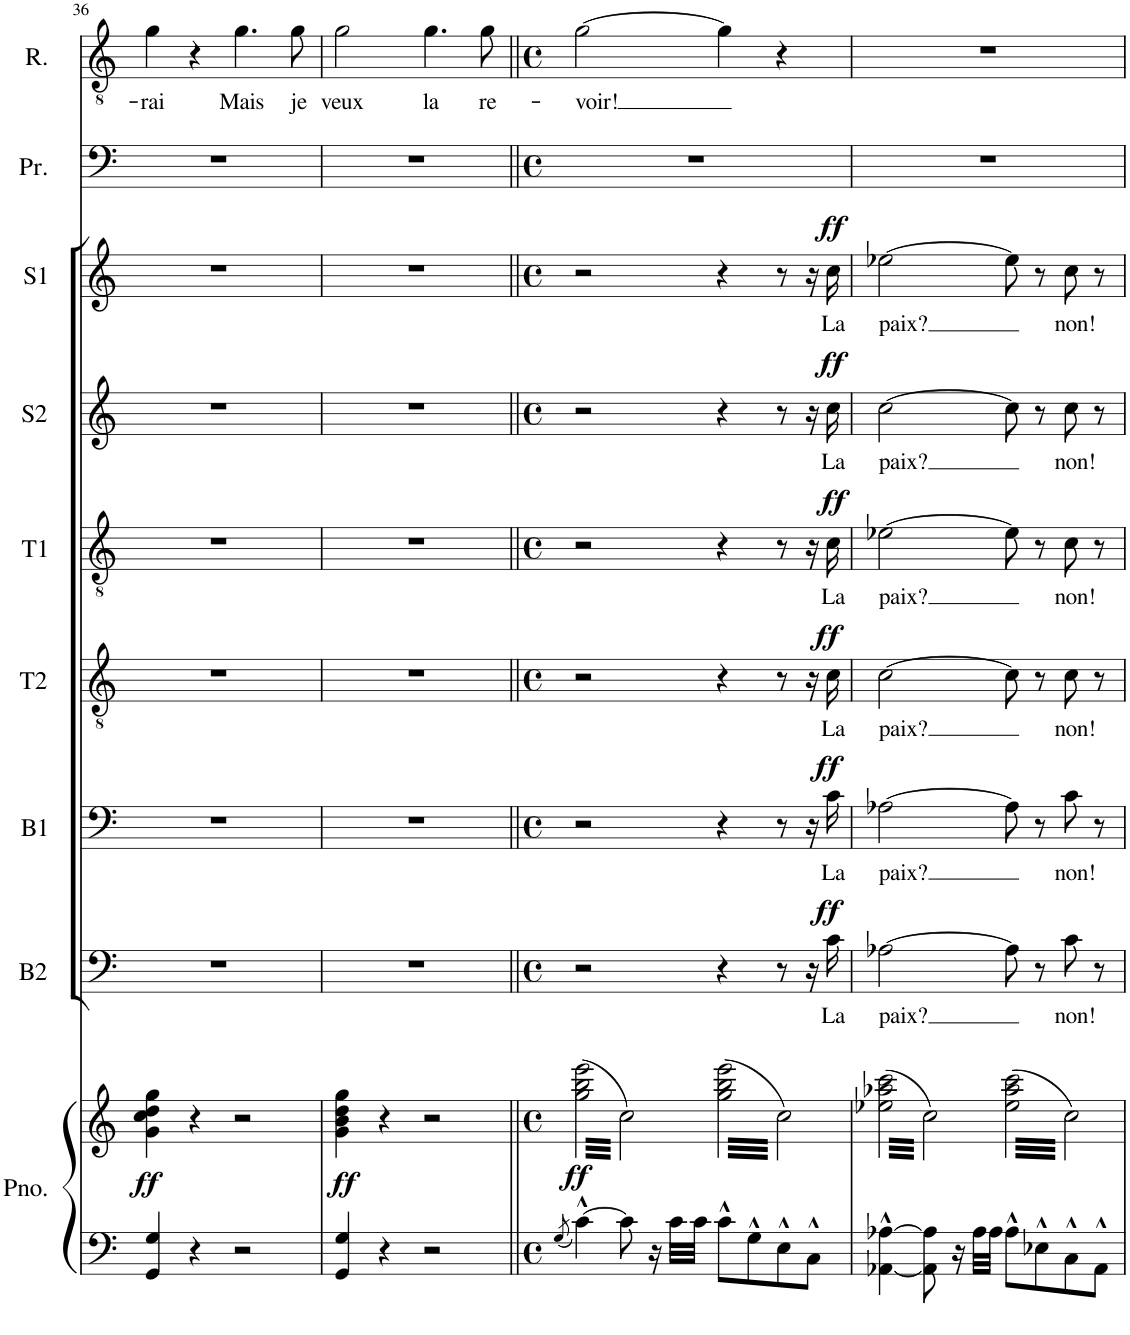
**kern	**kern	**dynam	**kern	**text	**dynam	**kern	**text	**dynam	**kern	**text	**dynam	**kern	**text	**dynam	**kern	**text	**dynam	**kern	**text	**dynam	**kern	**kern	**text
*part9	*part9	*part9	*part8	*part8	*part8	*part7	*part7	*part7	*part6	*part6	*part6	*part5	*part5	*part5	*part4	*part4	*part4	*part3	*part3	*part3	*part2	*part1	*part1
*staff10	*staff9	*staff9/10	*staff8	*staff8	*staff8	*staff7	*staff7	*staff7	*staff6	*staff6	*staff6	*staff5	*staff5	*staff5	*staff4	*staff4	*staff4	*staff3	*staff3	*staff3	*staff2	*staff1	*staff1
*I"Piano	*	*	*I"Basse 2	*	*	*I"Basse 1	*	*	*I"Tenor 2	*	*	*I"Tenor 1	*	*	*I"Soprano 2	*	*	*I"Soprano 1	*	*	*I"Prince	*I"Roméo	*
*I'Pno.	*	*	*I'B2	*	*	*I'B1	*	*	*I'T2	*	*	*I'T1	*	*	*I'S2	*	*	*I'S1	*	*	*I'Pr.	*I'R.	*
!!LO:PB:g=z
*clefF4	*clefG2	*	*clefF4	*	*	*clefF4	*	*	*clefGv2	*	*	*clefGv2	*	*	*clefG2	*	*	*clefG2	*	*	*clefF4	*clefGv2	*
*k[]	*k[]	*	*k[]	*	*	*k[]	*	*	*k[]	*	*	*k[]	*	*	*k[]	*	*	*k[]	*	*	*k[]	*k[]	*
*M2/2	*M2/2	*	*M2/2	*	*	*M2/2	*	*	*M2/2	*	*	*M2/2	*	*	*M2/2	*	*	*M2/2	*	*	*M2/2	*M2/2	*
*met(c|)	*met(c|)	*	*met(c|)	*	*	*met(c|)	*	*	*met(c|)	*	*	*met(c|)	*	*	*met(c|)	*	*	*met(c|)	*	*	*met(c|)	*met(c|)	*
=36	=36	=36	=36	=36	=36	=36	=36	=36	=36	=36	=36	=36	=36	=36	=36	=36	=36	=36	=36	=36	=36	=36	=36
!	!	!LO:DY:b	!	!	!	!	!	!	!	!	!	!	!	!	!	!	!	!	!	!	!	!	!LO:LY:b
4GG/ 4G/	4g\ 4cc\ 4dd\ 4gg\	ff	1r	.	.	1r	.	.	1r	.	.	1r	.	.	1r	.	.	1r	.	.	1r	4g\	-rai
4r	4r	.	.	.	.	.	.	.	.	.	.	.	.	.	.	.	.	.	.	.	.	4r	.
!	!	!	!	!	!	!	!	!	!	!	!	!	!	!	!	!	!	!	!	!	!	!	!LO:LY:b
2r	2r	.	.	.	.	.	.	.	.	.	.	.	.	.	.	.	.	.	.	.	.	4.g\	Mais
!	!	!	!	!	!	!	!	!	!	!	!	!	!	!	!	!	!	!	!	!	!	!	!LO:LY:b
.	.	.	.	.	.	.	.	.	.	.	.	.	.	.	.	.	.	.	.	.	.	8g\	je
=37	=37	=37	=37	=37	=37	=37	=37	=37	=37	=37	=37	=37	=37	=37	=37	=37	=37	=37	=37	=37	=37	=37	=37
!	!	!LO:DY:b	!	!	!	!	!	!	!	!	!	!	!	!	!	!	!	!	!	!	!	!	!LO:LY:b
4GG/ 4G/	4g\ 4b\ 4dd\ 4gg\	ff	1r	.	.	1r	.	.	1r	.	.	1r	.	.	1r	.	.	1r	.	.	1r	2g\	veux
4r	4r	.	.	.	.	.	.	.	.	.	.	.	.	.	.	.	.	.	.	.	.	.	.
!	!	!	!	!	!	!	!	!	!	!	!	!	!	!	!	!	!	!	!	!	!	!	!LO:LY:b
2r	2r	.	.	.	.	.	.	.	.	.	.	.	.	.	.	.	.	.	.	.	.	4.g\	la
!	!	!	!	!	!	!	!	!	!	!	!	!	!	!	!	!	!	!	!	!	!	!	!LO:LY:b
.	.	.	.	.	.	.	.	.	.	.	.	.	.	.	.	.	.	.	.	.	.	8g\	re-
=38||	=38||	=38||	=38||	=38||	=38||	=38||	=38||	=38||	=38||	=38||	=38||	=38||	=38||	=38||	=38||	=38||	=38||	=38||	=38||	=38||	=38||	=38||	=38||
*M4/4	*M4/4	*	*M4/4	*	*	*M4/4	*	*	*M4/4	*	*	*M4/4	*	*	*M4/4	*	*	*M4/4	*	*	*M4/4	*M4/4	*
*met(c)	*met(c)	*	*met(c)	*	*	*met(c)	*	*	*met(c)	*	*	*met(c)	*	*	*met(c)	*	*	*met(c)	*	*	*met(c)	*met(c)	*
8qG/	.	.	.	.	.	.	.	.	.	.	.	.	.	.	.	.	.	.	.	.	.	.	.
!	!	!LO:DY:b	!	!	!	!	!	!	!	!	!	!	!	!	!	!	!	!	!	!	!	!	!LO:LY:b
*	*tremolo	*	*	*	*	*	*	*	*	*	*	*	*	*	*	*	*	*	*	*	*	*	*
[4c^^\	(64gg\ 64bb\ 64eee\LLLL	ff	2r	.	.	2r	.	.	2r	.	.	2r	.	.	2r	.	.	2r	.	.	1r	[2g\	-voir!
.	64cc\)	.	.	.	.	.	.	.	.	.	.	.	.	.	.	.	.	.	.	.	.	.	.
.	64gg\ 64bb\ 64eee\	.	.	.	.	.	.	.	.	.	.	.	.	.	.	.	.	.	.	.	.	.	.
.	64cc\)	.	.	.	.	.	.	.	.	.	.	.	.	.	.	.	.	.	.	.	.	.	.
.	64gg\ 64bb\ 64eee\	.	.	.	.	.	.	.	.	.	.	.	.	.	.	.	.	.	.	.	.	.	.
.	64cc\)	.	.	.	.	.	.	.	.	.	.	.	.	.	.	.	.	.	.	.	.	.	.
.	64gg\ 64bb\ 64eee\	.	.	.	.	.	.	.	.	.	.	.	.	.	.	.	.	.	.	.	.	.	.
.	64cc\)	.	.	.	.	.	.	.	.	.	.	.	.	.	.	.	.	.	.	.	.	.	.
.	64gg\ 64bb\ 64eee\	.	.	.	.	.	.	.	.	.	.	.	.	.	.	.	.	.	.	.	.	.	.
.	64cc\)	.	.	.	.	.	.	.	.	.	.	.	.	.	.	.	.	.	.	.	.	.	.
.	64gg\ 64bb\ 64eee\	.	.	.	.	.	.	.	.	.	.	.	.	.	.	.	.	.	.	.	.	.	.
.	64cc\)	.	.	.	.	.	.	.	.	.	.	.	.	.	.	.	.	.	.	.	.	.	.
.	64gg\ 64bb\ 64eee\	.	.	.	.	.	.	.	.	.	.	.	.	.	.	.	.	.	.	.	.	.	.
.	64cc\)	.	.	.	.	.	.	.	.	.	.	.	.	.	.	.	.	.	.	.	.	.	.
.	64gg\ 64bb\ 64eee\	.	.	.	.	.	.	.	.	.	.	.	.	.	.	.	.	.	.	.	.	.	.
.	64cc\)	.	.	.	.	.	.	.	.	.	.	.	.	.	.	.	.	.	.	.	.	.	.
8c\]	64gg\ 64bb\ 64eee\	.	.	.	.	.	.	.	.	.	.	.	.	.	.	.	.	.	.	.	.	.	.
.	64cc\)	.	.	.	.	.	.	.	.	.	.	.	.	.	.	.	.	.	.	.	.	.	.
.	64gg\ 64bb\ 64eee\	.	.	.	.	.	.	.	.	.	.	.	.	.	.	.	.	.	.	.	.	.	.
.	64cc\)	.	.	.	.	.	.	.	.	.	.	.	.	.	.	.	.	.	.	.	.	.	.
.	64gg\ 64bb\ 64eee\	.	.	.	.	.	.	.	.	.	.	.	.	.	.	.	.	.	.	.	.	.	.
.	64cc\)	.	.	.	.	.	.	.	.	.	.	.	.	.	.	.	.	.	.	.	.	.	.
.	64gg\ 64bb\ 64eee\	.	.	.	.	.	.	.	.	.	.	.	.	.	.	.	.	.	.	.	.	.	.
.	64cc\)	.	.	.	.	.	.	.	.	.	.	.	.	.	.	.	.	.	.	.	.	.	.
16r	64gg\ 64bb\ 64eee\	.	.	.	.	.	.	.	.	.	.	.	.	.	.	.	.	.	.	.	.	.	.
.	64cc\)	.	.	.	.	.	.	.	.	.	.	.	.	.	.	.	.	.	.	.	.	.	.
.	64gg\ 64bb\ 64eee\	.	.	.	.	.	.	.	.	.	.	.	.	.	.	.	.	.	.	.	.	.	.
.	64cc\)	.	.	.	.	.	.	.	.	.	.	.	.	.	.	.	.	.	.	.	.	.	.
32c\LLL	64gg\ 64bb\ 64eee\	.	.	.	.	.	.	.	.	.	.	.	.	.	.	.	.	.	.	.	.	.	.
.	64cc\)	.	.	.	.	.	.	.	.	.	.	.	.	.	.	.	.	.	.	.	.	.	.
32c\JJJ	64gg\ 64bb\ 64eee\	.	.	.	.	.	.	.	.	.	.	.	.	.	.	.	.	.	.	.	.	.	.
.	64cc\)JJJJ	.	.	.	.	.	.	.	.	.	.	.	.	.	.	.	.	.	.	.	.	.	.
8c^^\L	(64gg\ 64bb\ 64eee\LLLL	.	4r	.	.	4r	.	.	4r	.	.	4r	.	.	4r	.	.	4r	.	.	.	4g\]	.
.	64cc\)	.	.	.	.	.	.	.	.	.	.	.	.	.	.	.	.	.	.	.	.	.	.
.	64gg\ 64bb\ 64eee\	.	.	.	.	.	.	.	.	.	.	.	.	.	.	.	.	.	.	.	.	.	.
.	64cc\)	.	.	.	.	.	.	.	.	.	.	.	.	.	.	.	.	.	.	.	.	.	.
.	64gg\ 64bb\ 64eee\	.	.	.	.	.	.	.	.	.	.	.	.	.	.	.	.	.	.	.	.	.	.
.	64cc\)	.	.	.	.	.	.	.	.	.	.	.	.	.	.	.	.	.	.	.	.	.	.
.	64gg\ 64bb\ 64eee\	.	.	.	.	.	.	.	.	.	.	.	.	.	.	.	.	.	.	.	.	.	.
.	64cc\)	.	.	.	.	.	.	.	.	.	.	.	.	.	.	.	.	.	.	.	.	.	.
8G^^\	64gg\ 64bb\ 64eee\	.	.	.	.	.	.	.	.	.	.	.	.	.	.	.	.	.	.	.	.	.	.
.	64cc\)	.	.	.	.	.	.	.	.	.	.	.	.	.	.	.	.	.	.	.	.	.	.
.	64gg\ 64bb\ 64eee\	.	.	.	.	.	.	.	.	.	.	.	.	.	.	.	.	.	.	.	.	.	.
.	64cc\)	.	.	.	.	.	.	.	.	.	.	.	.	.	.	.	.	.	.	.	.	.	.
.	64gg\ 64bb\ 64eee\	.	.	.	.	.	.	.	.	.	.	.	.	.	.	.	.	.	.	.	.	.	.
.	64cc\)	.	.	.	.	.	.	.	.	.	.	.	.	.	.	.	.	.	.	.	.	.	.
.	64gg\ 64bb\ 64eee\	.	.	.	.	.	.	.	.	.	.	.	.	.	.	.	.	.	.	.	.	.	.
.	64cc\)	.	.	.	.	.	.	.	.	.	.	.	.	.	.	.	.	.	.	.	.	.	.
8E^^\	64gg\ 64bb\ 64eee\	.	8r	.	.	8r	.	.	8r	.	.	8r	.	.	8r	.	.	8r	.	.	.	4r	.
.	64cc\)	.	.	.	.	.	.	.	.	.	.	.	.	.	.	.	.	.	.	.	.	.	.
.	64gg\ 64bb\ 64eee\	.	.	.	.	.	.	.	.	.	.	.	.	.	.	.	.	.	.	.	.	.	.
.	64cc\)	.	.	.	.	.	.	.	.	.	.	.	.	.	.	.	.	.	.	.	.	.	.
.	64gg\ 64bb\ 64eee\	.	.	.	.	.	.	.	.	.	.	.	.	.	.	.	.	.	.	.	.	.	.
.	64cc\)	.	.	.	.	.	.	.	.	.	.	.	.	.	.	.	.	.	.	.	.	.	.
.	64gg\ 64bb\ 64eee\	.	.	.	.	.	.	.	.	.	.	.	.	.	.	.	.	.	.	.	.	.	.
.	64cc\)	.	.	.	.	.	.	.	.	.	.	.	.	.	.	.	.	.	.	.	.	.	.
8C^^\J	64gg\ 64bb\ 64eee\	.	16r	.	.	16r	.	.	16r	.	.	16r	.	.	16r	.	.	16r	.	.	.	.	.
.	64cc\)	.	.	.	.	.	.	.	.	.	.	.	.	.	.	.	.	.	.	.	.	.	.
.	64gg\ 64bb\ 64eee\	.	.	.	.	.	.	.	.	.	.	.	.	.	.	.	.	.	.	.	.	.	.
.	64cc\)	.	.	.	.	.	.	.	.	.	.	.	.	.	.	.	.	.	.	.	.	.	.
!	!	!	!	!LO:LY:b	!LO:DY:a	!	!LO:LY:b	!LO:DY:a	!	!LO:LY:b	!LO:DY:a	!	!LO:LY:b	!LO:DY:a	!	!LO:LY:b	!LO:DY:a	!	!LO:LY:b	!LO:DY:a	!	!	!
.	64gg\ 64bb\ 64eee\	.	16c\	La	ff	16c\	La	ff	16c\	La	ff	16c\	La	ff	16cc\	La	ff	16cc\	La	ff	.	.	.
.	64cc\)	.	.	.	.	.	.	.	.	.	.	.	.	.	.	.	.	.	.	.	.	.	.
.	64gg\ 64bb\ 64eee\	.	.	.	.	.	.	.	.	.	.	.	.	.	.	.	.	.	.	.	.	.	.
.	64cc\)JJJJ	.	.	.	.	.	.	.	.	.	.	.	.	.	.	.	.	.	.	.	.	.	.
=39	=39	=39	=39	=39	=39	=39	=39	=39	=39	=39	=39	=39	=39	=39	=39	=39	=39	=39	=39	=39	=39	=39	=39
!	!	!	!	!LO:LY:b	!	!	!LO:LY:b	!	!	!LO:LY:b	!	!	!LO:LY:b	!	!	!LO:LY:b	!	!	!LO:LY:b	!	!	!	!
[4AA-X\^^ [4A-X\^^	(64ee-X\ 64aa-X\ 64ccc\LLLL	.	[2A-X\	paix?	.	[2A-X\	paix?	.	[2c\	paix?	.	[2e-X\	paix?	.	[2cc\	paix?	.	[2ee-X\	paix?	.	1r	1r	.
.	64cc\)	.	.	.	.	.	.	.	.	.	.	.	.	.	.	.	.	.	.	.	.	.	.
.	64ee-X\ 64aa-X\ 64ccc\	.	.	.	.	.	.	.	.	.	.	.	.	.	.	.	.	.	.	.	.	.	.
.	64cc\)	.	.	.	.	.	.	.	.	.	.	.	.	.	.	.	.	.	.	.	.	.	.
.	64ee-X\ 64aa-X\ 64ccc\	.	.	.	.	.	.	.	.	.	.	.	.	.	.	.	.	.	.	.	.	.	.
.	64cc\)	.	.	.	.	.	.	.	.	.	.	.	.	.	.	.	.	.	.	.	.	.	.
.	64ee-X\ 64aa-X\ 64ccc\	.	.	.	.	.	.	.	.	.	.	.	.	.	.	.	.	.	.	.	.	.	.
.	64cc\)	.	.	.	.	.	.	.	.	.	.	.	.	.	.	.	.	.	.	.	.	.	.
.	64ee-X\ 64aa-X\ 64ccc\	.	.	.	.	.	.	.	.	.	.	.	.	.	.	.	.	.	.	.	.	.	.
.	64cc\)	.	.	.	.	.	.	.	.	.	.	.	.	.	.	.	.	.	.	.	.	.	.
.	64ee-X\ 64aa-X\ 64ccc\	.	.	.	.	.	.	.	.	.	.	.	.	.	.	.	.	.	.	.	.	.	.
.	64cc\)	.	.	.	.	.	.	.	.	.	.	.	.	.	.	.	.	.	.	.	.	.	.
.	64ee-X\ 64aa-X\ 64ccc\	.	.	.	.	.	.	.	.	.	.	.	.	.	.	.	.	.	.	.	.	.	.
.	64cc\)	.	.	.	.	.	.	.	.	.	.	.	.	.	.	.	.	.	.	.	.	.	.
.	64ee-X\ 64aa-X\ 64ccc\	.	.	.	.	.	.	.	.	.	.	.	.	.	.	.	.	.	.	.	.	.	.
.	64cc\)	.	.	.	.	.	.	.	.	.	.	.	.	.	.	.	.	.	.	.	.	.	.
8AA-\] 8A-\]	64ee-X\ 64aa-X\ 64ccc\	.	.	.	.	.	.	.	.	.	.	.	.	.	.	.	.	.	.	.	.	.	.
.	64cc\)	.	.	.	.	.	.	.	.	.	.	.	.	.	.	.	.	.	.	.	.	.	.
.	64ee-X\ 64aa-X\ 64ccc\	.	.	.	.	.	.	.	.	.	.	.	.	.	.	.	.	.	.	.	.	.	.
.	64cc\)	.	.	.	.	.	.	.	.	.	.	.	.	.	.	.	.	.	.	.	.	.	.
.	64ee-X\ 64aa-X\ 64ccc\	.	.	.	.	.	.	.	.	.	.	.	.	.	.	.	.	.	.	.	.	.	.
.	64cc\)	.	.	.	.	.	.	.	.	.	.	.	.	.	.	.	.	.	.	.	.	.	.
.	64ee-X\ 64aa-X\ 64ccc\	.	.	.	.	.	.	.	.	.	.	.	.	.	.	.	.	.	.	.	.	.	.
.	64cc\)	.	.	.	.	.	.	.	.	.	.	.	.	.	.	.	.	.	.	.	.	.	.
16r	64ee-X\ 64aa-X\ 64ccc\	.	.	.	.	.	.	.	.	.	.	.	.	.	.	.	.	.	.	.	.	.	.
.	64cc\)	.	.	.	.	.	.	.	.	.	.	.	.	.	.	.	.	.	.	.	.	.	.
.	64ee-X\ 64aa-X\ 64ccc\	.	.	.	.	.	.	.	.	.	.	.	.	.	.	.	.	.	.	.	.	.	.
.	64cc\)	.	.	.	.	.	.	.	.	.	.	.	.	.	.	.	.	.	.	.	.	.	.
32A-\LLL	64ee-X\ 64aa-X\ 64ccc\	.	.	.	.	.	.	.	.	.	.	.	.	.	.	.	.	.	.	.	.	.	.
.	64cc\)	.	.	.	.	.	.	.	.	.	.	.	.	.	.	.	.	.	.	.	.	.	.
32A-\JJJ	64ee-X\ 64aa-X\ 64ccc\	.	.	.	.	.	.	.	.	.	.	.	.	.	.	.	.	.	.	.	.	.	.
.	64cc\)JJJJ	.	.	.	.	.	.	.	.	.	.	.	.	.	.	.	.	.	.	.	.	.	.
8A-^^\L	(64ee-\ 64aa-\ 64ccc\LLLL	.	8A-\]	.	.	8A-\]	.	.	8c\]	.	.	8e-\]	.	.	8cc\]	.	.	8ee-\]	.	.	.	.	.
.	64cc\)	.	.	.	.	.	.	.	.	.	.	.	.	.	.	.	.	.	.	.	.	.	.
.	64ee-\ 64aa-\ 64ccc\	.	.	.	.	.	.	.	.	.	.	.	.	.	.	.	.	.	.	.	.	.	.
.	64cc\)	.	.	.	.	.	.	.	.	.	.	.	.	.	.	.	.	.	.	.	.	.	.
.	64ee-\ 64aa-\ 64ccc\	.	.	.	.	.	.	.	.	.	.	.	.	.	.	.	.	.	.	.	.	.	.
.	64cc\)	.	.	.	.	.	.	.	.	.	.	.	.	.	.	.	.	.	.	.	.	.	.
.	64ee-\ 64aa-\ 64ccc\	.	.	.	.	.	.	.	.	.	.	.	.	.	.	.	.	.	.	.	.	.	.
.	64cc\)	.	.	.	.	.	.	.	.	.	.	.	.	.	.	.	.	.	.	.	.	.	.
8E-X^^\	64ee-\ 64aa-\ 64ccc\	.	8r	.	.	8r	.	.	8r	.	.	8r	.	.	8r	.	.	8r	.	.	.	.	.
.	64cc\)	.	.	.	.	.	.	.	.	.	.	.	.	.	.	.	.	.	.	.	.	.	.
.	64ee-\ 64aa-\ 64ccc\	.	.	.	.	.	.	.	.	.	.	.	.	.	.	.	.	.	.	.	.	.	.
.	64cc\)	.	.	.	.	.	.	.	.	.	.	.	.	.	.	.	.	.	.	.	.	.	.
.	64ee-\ 64aa-\ 64ccc\	.	.	.	.	.	.	.	.	.	.	.	.	.	.	.	.	.	.	.	.	.	.
.	64cc\)	.	.	.	.	.	.	.	.	.	.	.	.	.	.	.	.	.	.	.	.	.	.
.	64ee-\ 64aa-\ 64ccc\	.	.	.	.	.	.	.	.	.	.	.	.	.	.	.	.	.	.	.	.	.	.
.	64cc\)	.	.	.	.	.	.	.	.	.	.	.	.	.	.	.	.	.	.	.	.	.	.
!	!	!	!	!LO:LY:b	!	!	!LO:LY:b	!	!	!LO:LY:b	!	!	!LO:LY:b	!	!	!LO:LY:b	!	!	!LO:LY:b	!	!	!	!
8C^^\	64ee-\ 64aa-\ 64ccc\	.	8c\	non!	.	8c\	non!	.	8c\	non!	.	8c\	non!	.	8cc\	non!	.	8cc\	non!	.	.	.	.
.	64cc\)	.	.	.	.	.	.	.	.	.	.	.	.	.	.	.	.	.	.	.	.	.	.
.	64ee-\ 64aa-\ 64ccc\	.	.	.	.	.	.	.	.	.	.	.	.	.	.	.	.	.	.	.	.	.	.
.	64cc\)	.	.	.	.	.	.	.	.	.	.	.	.	.	.	.	.	.	.	.	.	.	.
.	64ee-\ 64aa-\ 64ccc\	.	.	.	.	.	.	.	.	.	.	.	.	.	.	.	.	.	.	.	.	.	.
.	64cc\)	.	.	.	.	.	.	.	.	.	.	.	.	.	.	.	.	.	.	.	.	.	.
.	64ee-\ 64aa-\ 64ccc\	.	.	.	.	.	.	.	.	.	.	.	.	.	.	.	.	.	.	.	.	.	.
.	64cc\)	.	.	.	.	.	.	.	.	.	.	.	.	.	.	.	.	.	.	.	.	.	.
8AA-^^\J	64ee-\ 64aa-\ 64ccc\	.	8r	.	.	8r	.	.	8r	.	.	8r	.	.	8r	.	.	8r	.	.	.	.	.
.	64cc\)	.	.	.	.	.	.	.	.	.	.	.	.	.	.	.	.	.	.	.	.	.	.
.	64ee-\ 64aa-\ 64ccc\	.	.	.	.	.	.	.	.	.	.	.	.	.	.	.	.	.	.	.	.	.	.
.	64cc\)	.	.	.	.	.	.	.	.	.	.	.	.	.	.	.	.	.	.	.	.	.	.
.	64ee-\ 64aa-\ 64ccc\	.	.	.	.	.	.	.	.	.	.	.	.	.	.	.	.	.	.	.	.	.	.
.	64cc\)	.	.	.	.	.	.	.	.	.	.	.	.	.	.	.	.	.	.	.	.	.	.
.	64ee-\ 64aa-\ 64ccc\	.	.	.	.	.	.	.	.	.	.	.	.	.	.	.	.	.	.	.	.	.	.
.	64cc\)JJJJ	.	.	.	.	.	.	.	.	.	.	.	.	.	.	.	.	.	.	.	.	.	.
*	*Xtremolo	*	*	*	*	*	*	*	*	*	*	*	*	*	*	*	*	*	*	*	*	*	*
.	.	.	.	.	.	.	.	.	.	.	.	.	.	.	.	.	.	.	.	.	.	.	.
.	.	.	.	.	.	.	.	.	.	.	.	.	.	.	.	.	.	.	.	.	.	.	.
.	.	.	.	.	.	.	.	.	.	.	.	.	.	.	.	.	.	.	.	.	.	.	.
.	.	.	.	.	.	.	.	.	.	.	.	.	.	.	.	.	.	.	.	.	.	.	.
.	.	.	.	.	.	.	.	.	.	.	.	.	.	.	.	.	.	.	.	.	.	.	.
.	.	.	.	.	.	.	.	.	.	.	.	.	.	.	.	.	.	.	.	.	.	.	.
.	.	.	.	.	.	.	.	.	.	.	.	.	.	.	.	.	.	.	.	.	.	.	.
.	.	.	.	.	.	.	.	.	.	.	.	.	.	.	.	.	.	.	.	.	.	.	.
.	.	.	.	.	.	.	.	.	.	.	.	.	.	.	.	.	.	.	.	.	.	.	.
.	.	.	.	.	.	.	.	.	.	.	.	.	.	.	.	.	.	.	.	.	.	.	.
.	.	.	.	.	.	.	.	.	.	.	.	.	.	.	.	.	.	.	.	.	.	.	.
.	.	.	.	.	.	.	.	.	.	.	.	.	.	.	.	.	.	.	.	.	.	.	.
.	.	.	.	.	.	.	.	.	.	.	.	.	.	.	.	.	.	.	.	.	.	.	.
.	.	.	.	.	.	.	.	.	.	.	.	.	.	.	.	.	.	.	.	.	.	.	.
.	.	.	.	.	.	.	.	.	.	.	.	.	.	.	.	.	.	.	.	.	.	.	.
.	.	.	.	.	.	.	.	.	.	.	.	.	.	.	.	.	.	.	.	.	.	.	.
=	=	=	=	=	=	=	=	=	=	=	=	=	=	=	=	=	=	=	=	=	=	=	=
*-	*-	*-	*-	*-	*-	*-	*-	*-	*-	*-	*-	*-	*-	*-	*-	*-	*-	*-	*-	*-	*-	*-	*-
